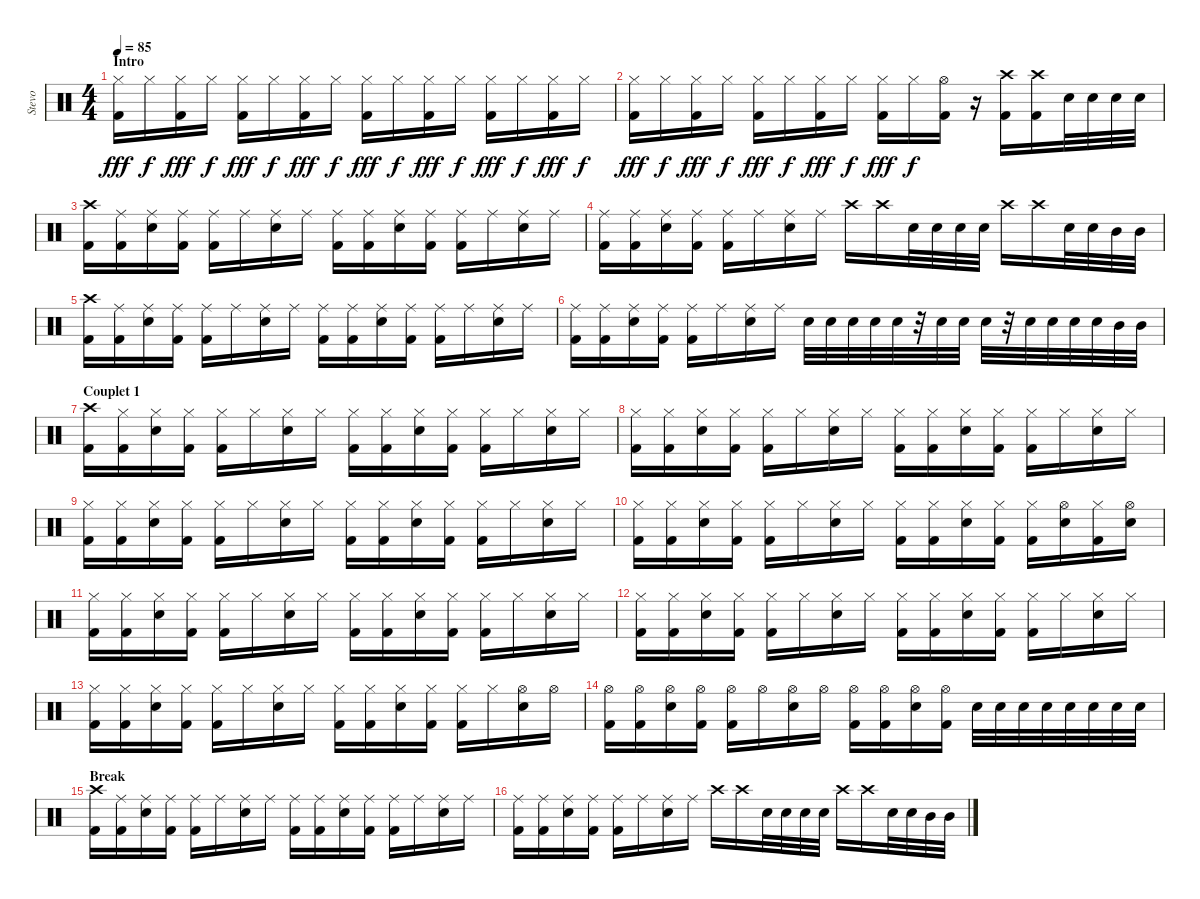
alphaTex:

\track ("Stevo" "Stevo") {instrument percussion}
\staff {score}
\articulation defaults
\ts (4 4)
\section ("" "Intro")
\tempo 85
\clef neutral
\ks c
("Hi-Hat (closed)" "Kick (hit) 2").16{dy fff} "Hi-Hat (closed)".16{dy f} ("Hi-Hat (closed)" "Kick (hit) 2").16{dy fff} "Hi-Hat (closed)".16{dy f} ("Hi-Hat (closed)" "Kick (hit) 2").16{dy fff} "Hi-Hat (closed)".16{dy f} ("Hi-Hat (closed)" "Kick (hit) 2").16{dy fff} "Hi-Hat (closed)".16{dy f} ("Hi-Hat (closed)" "Kick (hit) 2").16{dy fff} "Hi-Hat (closed)".16{dy f} ("Hi-Hat (closed)" "Kick (hit) 2").16{dy fff} "Hi-Hat (closed)".16{dy f} ("Hi-Hat (closed)" "Kick (hit) 2").16{dy fff} "Hi-Hat (closed)".16{dy f} ("Hi-Hat (closed)" "Kick (hit) 2").16{dy fff} "Hi-Hat (closed)".16{dy f} |
("Hi-Hat (closed)" "Kick (hit) 2").16{dy fff} "Hi-Hat (closed)".16{dy f} ("Hi-Hat (closed)" "Kick (hit) 2").16{dy fff} "Hi-Hat (closed)".16{dy f} ("Hi-Hat (closed)" "Kick (hit) 2").16{dy fff} "Hi-Hat (closed)".16{dy f} ("Hi-Hat (closed)" "Kick (hit) 2").16{dy fff} "Hi-Hat (closed)".16{dy f} ("Hi-Hat (closed)" "Kick (hit) 2").16{dy fff} "Hi-Hat (closed)".16{dy f} ("Hi-Hat (open)" "Kick (hit) 2").16 r.16 ("Crash high (hit)" "Kick (hit) 2").16 ("Crash high (hit)" "Kick (hit) 2").16 "Electric Snare (hit)".32 "Electric Snare (hit)".32 "Electric Snare (hit)".32 "Electric Snare (hit)".32 |
("Crash high (hit)" "Kick (hit) 2").16 ("Ride (middle)" "Kick (hit) 2").16 ("Ride (middle)" "Electric Snare (hit)").16 ("Ride (middle)" "Kick (hit) 2").16 ("Ride (middle)" "Kick (hit) 2").16 "Ride (middle)".16 ("Ride (middle)" "Electric Snare (hit)").16 "Ride (middle)".16 ("Ride (middle)" "Kick (hit) 2").16 ("Ride (middle)" "Kick (hit) 2").16 ("Ride (middle)" "Electric Snare (hit)").16 ("Ride (middle)" "Kick (hit) 2").16 ("Ride (middle)" "Kick (hit) 2").16 "Ride (middle)".16 ("Ride (middle)" "Electric Snare (hit)").16 "Ride (middle)".16 |
("Ride (middle)" "Kick (hit) 2").16 ("Ride (middle)" "Kick (hit) 2").16 ("Ride (middle)" "Electric Snare (hit)").16 ("Ride (middle)" "Kick (hit) 2").16 ("Ride (middle)" "Kick (hit) 2").16 "Ride (middle)".16 ("Ride (middle)" "Electric Snare (hit)").16 "Ride (middle)".16 "Crash high (hit)".16 "Crash high (hit)".16 "Electric Snare (hit)".32 "Electric Snare (hit)".32 "Electric Snare (hit)".32 "Electric Snare (hit)".32 "Crash high (hit)".16 "Crash high (hit)".16 "Electric Snare (hit)".32 "Electric Snare (hit)".32 "Mid Tom (hit)".32 "Mid Tom (hit)".32 |
("Crash high (hit)" "Kick (hit) 2").16 ("Ride (middle)" "Kick (hit) 2").16 ("Ride (middle)" "Electric Snare (hit)").16 ("Ride (middle)" "Kick (hit) 2").16 ("Ride (middle)" "Kick (hit) 2").16 "Ride (middle)".16 ("Ride (middle)" "Electric Snare (hit)").16 "Ride (middle)".16 ("Ride (middle)" "Kick (hit) 2").16 ("Ride (middle)" "Kick (hit) 2").16 ("Ride (middle)" "Electric Snare (hit)").16 ("Ride (middle)" "Kick (hit) 2").16 ("Ride (middle)" "Kick (hit) 2").16 "Ride (middle)".16 ("Ride (middle)" "Electric Snare (hit)").16 "Ride (middle)".16 |
("Ride (middle)" "Kick (hit) 2").16 ("Ride (middle)" "Kick (hit) 2").16 ("Ride (middle)" "Electric Snare (hit)").16 ("Ride (middle)" "Kick (hit) 2").16 ("Ride (middle)" "Kick (hit) 2").16 "Ride (middle)".16 ("Ride (middle)" "Electric Snare (hit)").16 "Ride (middle)".16 "Electric Snare (hit)".32 "Electric Snare (hit)".32 "Electric Snare (hit)".32 "Electric Snare (hit)".32 "Electric Snare (hit)".32 r.32 "Electric Snare (hit)".32 "Electric Snare (hit)".32 "Electric Snare (hit)".32 r.32 "Electric Snare (hit)".32 "Electric Snare (hit)".32 "Electric Snare (hit)".32 "Electric Snare (hit)".32 "Mid Tom (hit)".32 "Mid Tom (hit)".32 |
\section ("" "Couplet 1")
("Crash high (hit)" "Kick (hit) 2").16 ("Hi-Hat (closed)" "Kick (hit) 2").16 ("Hi-Hat (closed)" "Electric Snare (hit)").16 ("Hi-Hat (closed)" "Kick (hit) 2").16 ("Hi-Hat (closed)" "Kick (hit) 2").16 "Hi-Hat (closed)".16 ("Hi-Hat (closed)" "Electric Snare (hit)").16 "Hi-Hat (closed)".16 ("Hi-Hat (closed)" "Kick (hit) 2").16 ("Hi-Hat (closed)" "Kick (hit) 2").16 ("Hi-Hat (closed)" "Electric Snare (hit)").16 ("Hi-Hat (closed)" "Kick (hit) 2").16 ("Hi-Hat (closed)" "Kick (hit) 2").16 "Hi-Hat (closed)".16 ("Hi-Hat (closed)" "Electric Snare (hit)").16 "Hi-Hat (closed)".16 |
("Hi-Hat (closed)" "Kick (hit) 2").16 ("Hi-Hat (closed)" "Kick (hit) 2").16 ("Hi-Hat (closed)" "Electric Snare (hit)").16 ("Hi-Hat (closed)" "Kick (hit) 2").16 ("Hi-Hat (closed)" "Kick (hit) 2").16 "Hi-Hat (closed)".16 ("Hi-Hat (closed)" "Electric Snare (hit)").16 "Hi-Hat (closed)".16 ("Hi-Hat (closed)" "Kick (hit) 2").16 ("Hi-Hat (closed)" "Kick (hit) 2").16 ("Hi-Hat (closed)" "Electric Snare (hit)").16 ("Hi-Hat (closed)" "Kick (hit) 2").16 ("Hi-Hat (closed)" "Kick (hit) 2").16 "Hi-Hat (closed)".16 ("Hi-Hat (closed)" "Electric Snare (hit)").16 "Hi-Hat (closed)".16 |
("Hi-Hat (closed)" "Kick (hit) 2").16 ("Hi-Hat (closed)" "Kick (hit) 2").16 ("Hi-Hat (closed)" "Electric Snare (hit)").16 ("Hi-Hat (closed)" "Kick (hit) 2").16 ("Hi-Hat (closed)" "Kick (hit) 2").16 "Hi-Hat (closed)".16 ("Hi-Hat (closed)" "Electric Snare (hit)").16 "Hi-Hat (closed)".16 ("Hi-Hat (closed)" "Kick (hit) 2").16 ("Hi-Hat (closed)" "Kick (hit) 2").16 ("Hi-Hat (closed)" "Electric Snare (hit)").16 ("Hi-Hat (closed)" "Kick (hit) 2").16 ("Hi-Hat (closed)" "Kick (hit) 2").16 "Hi-Hat (closed)".16 ("Hi-Hat (closed)" "Electric Snare (hit)").16 "Hi-Hat (closed)".16 |
("Hi-Hat (closed)" "Kick (hit) 2").16 ("Hi-Hat (closed)" "Kick (hit) 2").16 ("Hi-Hat (closed)" "Electric Snare (hit)").16 ("Hi-Hat (closed)" "Kick (hit) 2").16 ("Hi-Hat (closed)" "Kick (hit) 2").16 "Hi-Hat (closed)".16 ("Hi-Hat (closed)" "Electric Snare (hit)").16 "Hi-Hat (closed)".16 ("Hi-Hat (closed)" "Kick (hit) 2").16 ("Hi-Hat (closed)" "Kick (hit) 2").16 ("Hi-Hat (closed)" "Electric Snare (hit)").16 ("Hi-Hat (closed)" "Kick (hit) 2").16 ("Hi-Hat (closed)" "Kick (hit) 2").16 ("Hi-Hat (open)" "Electric Snare (hit)").16 ("Hi-Hat (closed)" "Kick (hit) 2").16 ("Hi-Hat (open)" "Electric Snare (hit)").16 |
("Hi-Hat (closed)" "Kick (hit) 2").16 ("Hi-Hat (closed)" "Kick (hit) 2").16 ("Hi-Hat (closed)" "Electric Snare (hit)").16 ("Hi-Hat (closed)" "Kick (hit) 2").16 ("Hi-Hat (closed)" "Kick (hit) 2").16 "Hi-Hat (closed)".16 ("Hi-Hat (closed)" "Electric Snare (hit)").16 "Hi-Hat (closed)".16 ("Hi-Hat (closed)" "Kick (hit) 2").16 ("Hi-Hat (closed)" "Kick (hit) 2").16 ("Hi-Hat (closed)" "Electric Snare (hit)").16 ("Hi-Hat (closed)" "Kick (hit) 2").16 ("Hi-Hat (closed)" "Kick (hit) 2").16 "Hi-Hat (closed)".16 ("Hi-Hat (closed)" "Electric Snare (hit)").16 "Hi-Hat (closed)".16 |
("Hi-Hat (closed)" "Kick (hit) 2").16 ("Hi-Hat (closed)" "Kick (hit) 2").16 ("Hi-Hat (closed)" "Electric Snare (hit)").16 ("Hi-Hat (closed)" "Kick (hit) 2").16 ("Hi-Hat (closed)" "Kick (hit) 2").16 "Hi-Hat (closed)".16 ("Hi-Hat (closed)" "Electric Snare (hit)").16 "Hi-Hat (closed)".16 ("Hi-Hat (closed)" "Kick (hit) 2").16 ("Hi-Hat (closed)" "Kick (hit) 2").16 ("Hi-Hat (closed)" "Electric Snare (hit)").16 ("Hi-Hat (closed)" "Kick (hit) 2").16 ("Hi-Hat (closed)" "Kick (hit) 2").16 "Hi-Hat (closed)".16 ("Hi-Hat (closed)" "Electric Snare (hit)").16 "Hi-Hat (closed)".16 |
("Hi-Hat (closed)" "Kick (hit) 2").16 ("Hi-Hat (closed)" "Kick (hit) 2").16 ("Hi-Hat (closed)" "Electric Snare (hit)").16 ("Hi-Hat (closed)" "Kick (hit) 2").16 ("Hi-Hat (closed)" "Kick (hit) 2").16 "Hi-Hat (closed)".16 ("Hi-Hat (closed)" "Electric Snare (hit)").16 "Hi-Hat (closed)".16 ("Hi-Hat (closed)" "Kick (hit) 2").16 ("Hi-Hat (closed)" "Kick (hit) 2").16 ("Hi-Hat (closed)" "Electric Snare (hit)").16 ("Hi-Hat (closed)" "Kick (hit) 2").16 ("Hi-Hat (closed)" "Kick (hit) 2").16 "Hi-Hat (closed)".16 ("Hi-Hat (open)" "Electric Snare (hit)").16 "Hi-Hat (open)".16 |
("Hi-Hat (open)" "Kick (hit) 2").16 ("Hi-Hat (open)" "Kick (hit) 2").16 ("Hi-Hat (open)" "Electric Snare (hit)").16 ("Hi-Hat (open)" "Kick (hit) 2").16 ("Hi-Hat (open)" "Kick (hit) 2").16 "Hi-Hat (open)".16 ("Hi-Hat (open)" "Electric Snare (hit)").16 "Hi-Hat (open)".16 ("Hi-Hat (open)" "Kick (hit) 2").16 ("Hi-Hat (open)" "Kick (hit) 2").16 ("Hi-Hat (open)" "Electric Snare (hit)").16 ("Hi-Hat (open)" "Kick (hit) 2").16 "Electric Snare (hit)".32 "Electric Snare (hit)".32 "Electric Snare (hit)".32 "Electric Snare (hit)".32 "Electric Snare (hit)".32 "Electric Snare (hit)".32 "Electric Snare (hit)".32 "Electric Snare (hit)".32 |
\section ("" "Break")
("Crash high (hit)" "Kick (hit) 2").16 ("Ride (middle)" "Kick (hit) 2").16 ("Ride (middle)" "Electric Snare (hit)").16 ("Ride (middle)" "Kick (hit) 2").16 ("Ride (middle)" "Kick (hit) 2").16 "Ride (middle)".16 ("Ride (middle)" "Electric Snare (hit)").16 "Ride (middle)".16 ("Ride (middle)" "Kick (hit) 2").16 ("Ride (middle)" "Kick (hit) 2").16 ("Ride (middle)" "Electric Snare (hit)").16 ("Ride (middle)" "Kick (hit) 2").16 ("Ride (middle)" "Kick (hit) 2").16 "Ride (middle)".16 ("Ride (middle)" "Electric Snare (hit)").16 "Ride (middle)".16 |
("Ride (middle)" "Kick (hit) 2").16 ("Ride (middle)" "Kick (hit) 2").16 ("Ride (middle)" "Electric Snare (hit)").16 ("Ride (middle)" "Kick (hit) 2").16 ("Ride (middle)" "Kick (hit) 2").16 "Ride (middle)".16 ("Ride (middle)" "Electric Snare (hit)").16 "Ride (middle)".16 "Crash high (hit)".16 "Crash high (hit)".16 "Electric Snare (hit)".32 "Electric Snare (hit)".32 "Electric Snare (hit)".32 "Electric Snare (hit)".32 "Crash high (hit)".16 "Crash high (hit)".16 "Electric Snare (hit)".32 "Electric Snare (hit)".32 "Mid Tom (hit)".32 "Mid Tom (hit)".32
